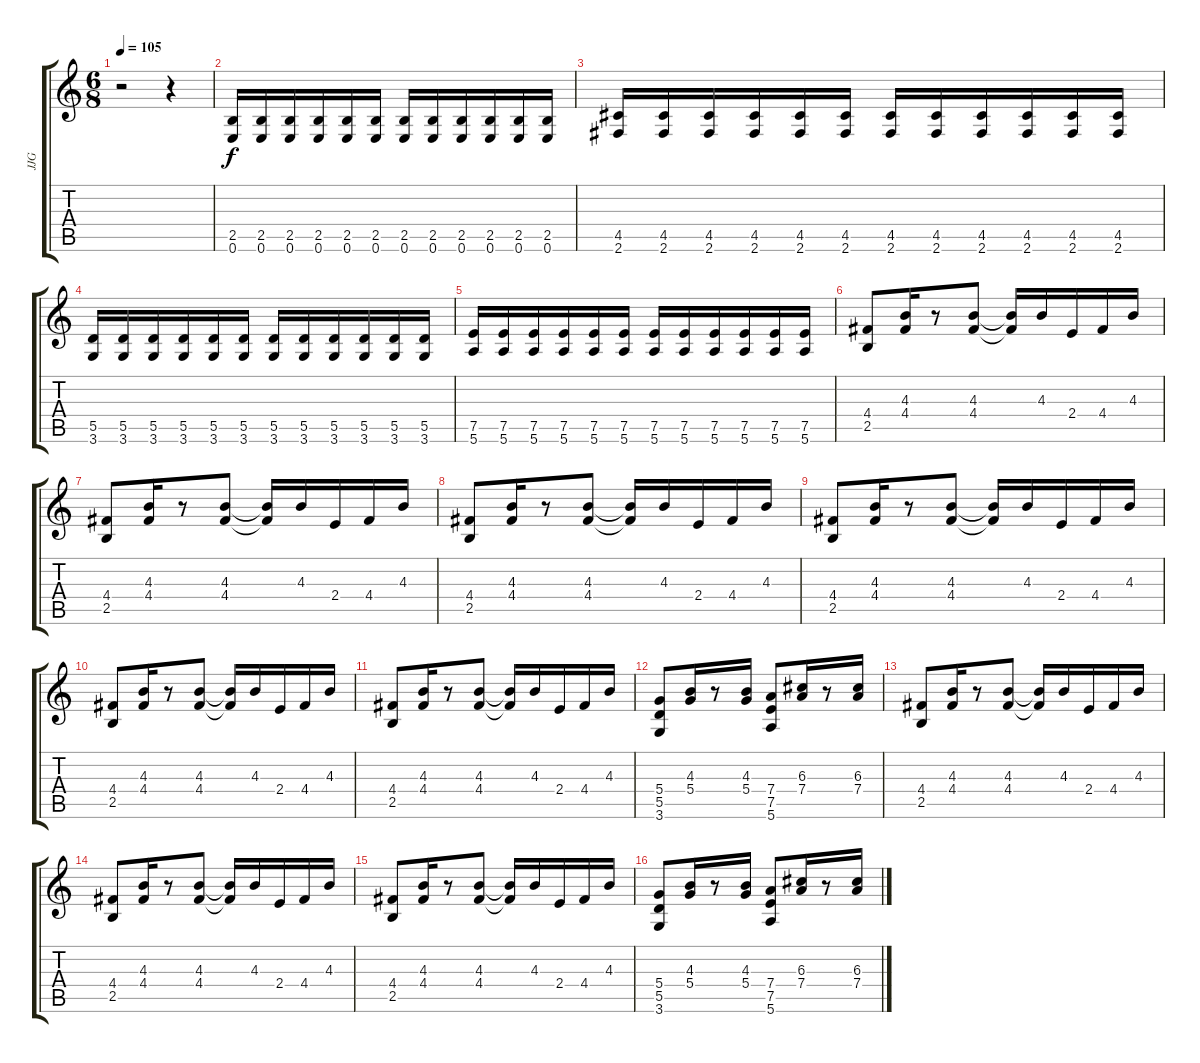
\track ("JJG" "JJG") {instrument electricguitarclean}
\staff {score tabs}
\tuning (E4 B3 G3 D3 A2 E2) {hide}
\ts (6 8)
\tempo 105
\clef g2
\ks c
r.2{dy f instrument electricguitarclean} r.4 |
(2.5 0.6).16 (2.5 0.6).16 (2.5 0.6).16 (2.5 0.6).16 (2.5 0.6).16 (2.5 0.6).16 (2.5 0.6).16 (2.5 0.6).16 (2.5 0.6).16 (2.5 0.6).16 (2.5 0.6).16 (2.5 0.6).16 |
(4.5 2.6).16 (4.5 2.6).16 (4.5 2.6).16 (4.5 2.6).16 (4.5 2.6).16 (4.5 2.6).16 (4.5 2.6).16 (4.5 2.6).16 (4.5 2.6).16 (4.5 2.6).16 (4.5 2.6).16 (4.5 2.6).16 |
(5.5 3.6).16 (5.5 3.6).16 (5.5 3.6).16 (5.5 3.6).16 (5.5 3.6).16 (5.5 3.6).16 (5.5 3.6).16 (5.5 3.6).16 (5.5 3.6).16 (5.5 3.6).16 (5.5 3.6).16 (5.5 3.6).16 |
(7.5 5.6).16 (7.5 5.6).16 (7.5 5.6).16 (7.5 5.6).16 (7.5 5.6).16 (7.5 5.6).16 (7.5 5.6).16 (7.5 5.6).16 (7.5 5.6).16 (7.5 5.6).16 (7.5 5.6).16 (7.5 5.6).16 |
(4.4 2.5).8 (4.3 4.4).16 r.8 (4.3 4.4).8 (4.3{t} 4.4{t}).16 4.3.16 2.4.16 4.4.16 4.3.16 |
(4.4 2.5).8 (4.3 4.4).16 r.8 (4.3 4.4).8 (4.3{t} 4.4{t}).16 4.3.16 2.4.16 4.4.16 4.3.16 |
(4.4 2.5).8 (4.3 4.4).16 r.8 (4.3 4.4).8 (4.3{t} 4.4{t}).16 4.3.16 2.4.16 4.4.16 4.3.16 |
(4.4 2.5).8 (4.3 4.4).16 r.8 (4.3 4.4).8 (4.3{t} 4.4{t}).16 4.3.16 2.4.16 4.4.16 4.3.16 |
(4.4 2.5).8 (4.3 4.4).16 r.8 (4.3 4.4).8 (4.3{t} 4.4{t}).16 4.3.16 2.4.16 4.4.16 4.3.16 |
(4.4 2.5).8 (4.3 4.4).16 r.8 (4.3 4.4).8 (4.3{t} 4.4{t}).16 4.3.16 2.4.16 4.4.16 4.3.16 |
(5.4 5.5 3.6).8 (4.3 5.4).16 r.8 (4.3 5.4).16 (7.4 7.5 5.6).8 (6.3 7.4).16 r.8 (6.3 7.4).16 |
(4.4 2.5).8 (4.3 4.4).16 r.8 (4.3 4.4).8 (4.3{t} 4.4{t}).16 4.3.16 2.4.16 4.4.16 4.3.16 |
(4.4 2.5).8 (4.3 4.4).16 r.8 (4.3 4.4).8 (4.3{t} 4.4{t}).16 4.3.16 2.4.16 4.4.16 4.3.16 |
(4.4 2.5).8 (4.3 4.4).16 r.8 (4.3 4.4).8 (4.3{t} 4.4{t}).16 4.3.16 2.4.16 4.4.16 4.3.16 |
(5.4 5.5 3.6).8 (4.3 5.4).16 r.8 (4.3 5.4).16 (7.4 7.5 5.6).8 (6.3 7.4).16 r.8 (6.3 7.4).16
